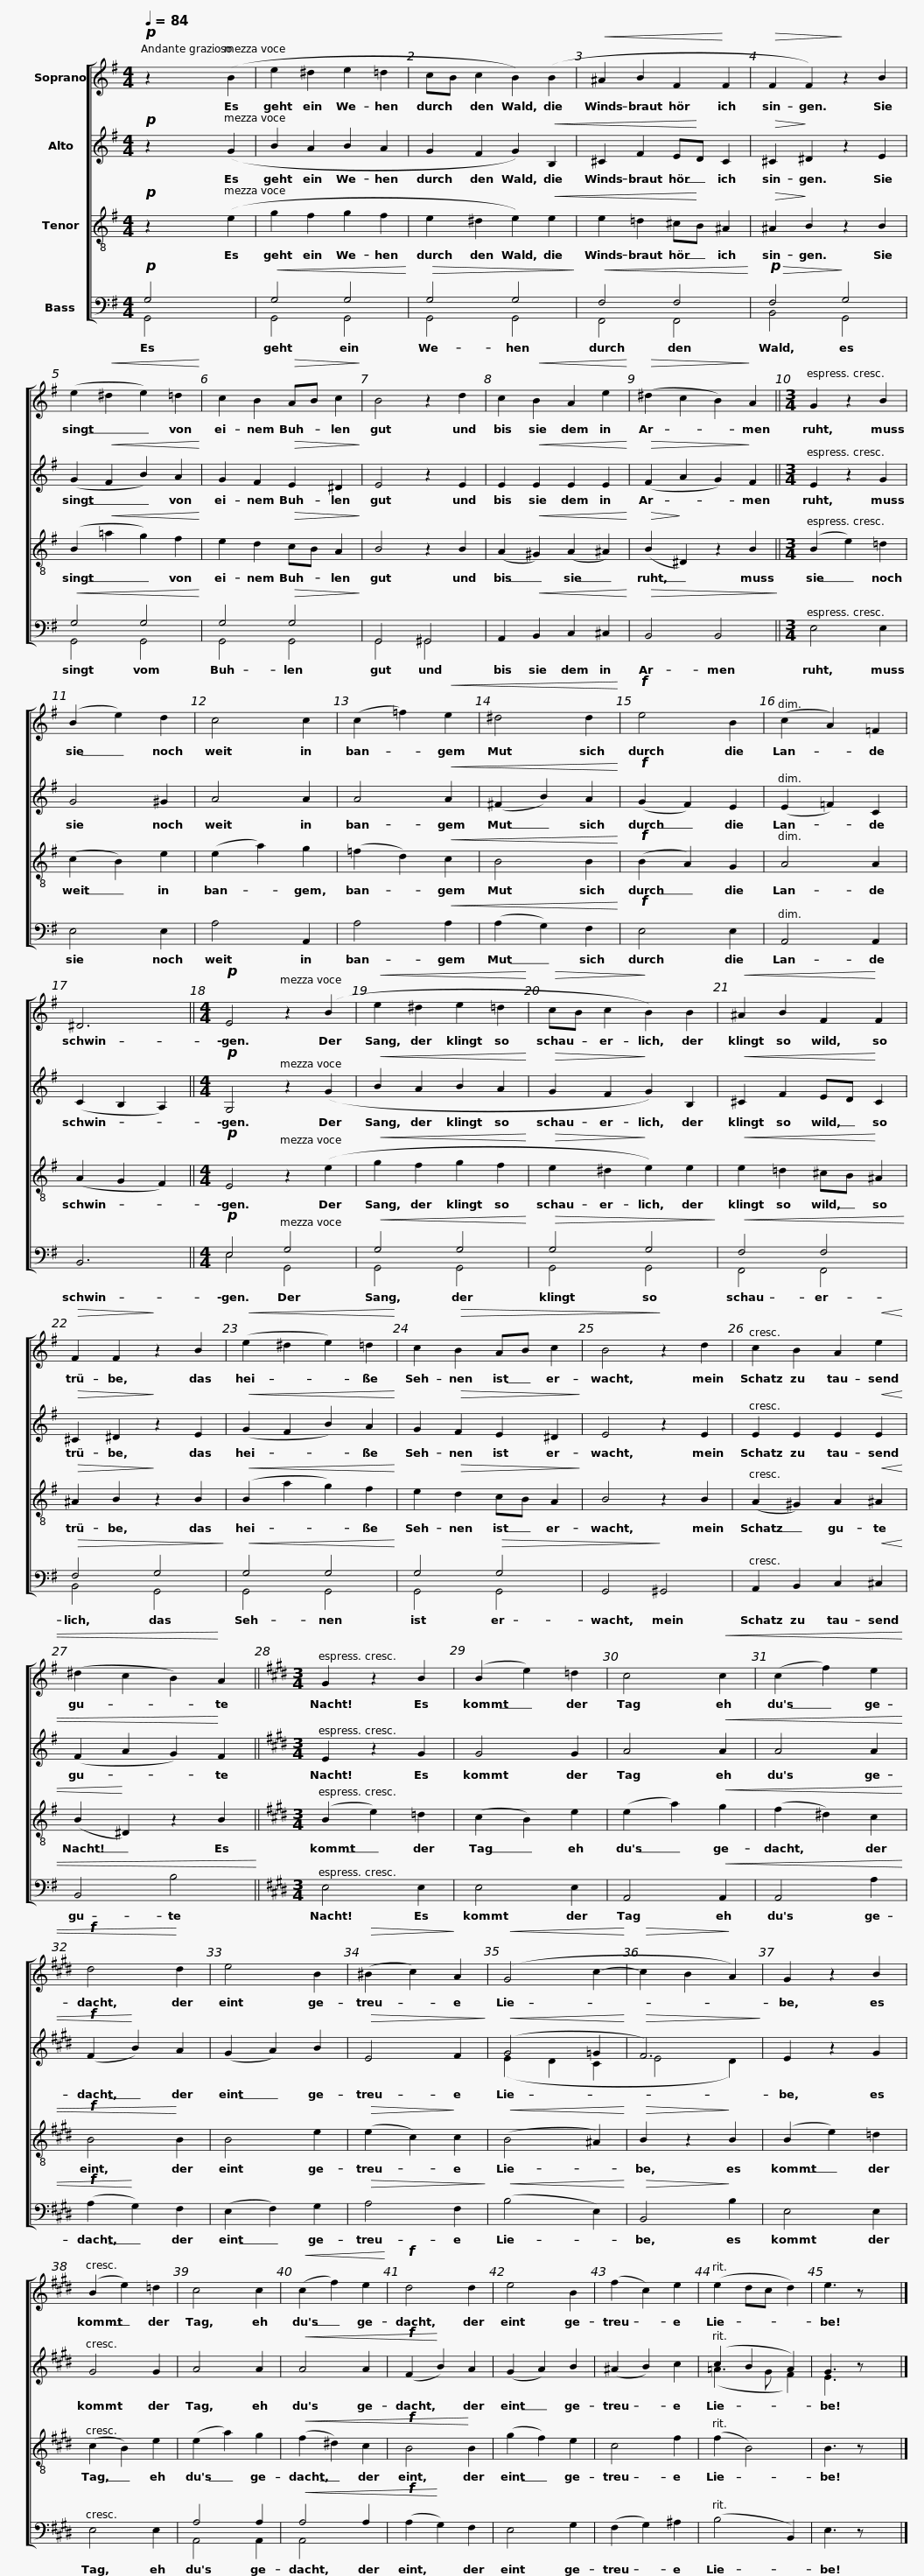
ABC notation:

X:1
%%score [ 1 ( 2 3 ) 4 ( 5 6 ) ]
L:1/8
Q:1/4=84
M:4/4
I:linebreak $
K:G
V:1 treble
V:2 treble
V:3 treble
V:4 treble-8
V:5 bass
V:6 bass
V:1
!p! z2 (B2 | e2 ^d2 e2 =d2 | cB c2 B2) (B2 |!<(! ^A2 B2 F2!<)! F2 |!>(! F2 F2)!>)! z2 B2 |$ %5
 (e2!<(! ^d2 e2) =d2!<)! | c2 B2!>(! AB c2!>)! | B4 z2 d2 | c2!<(! B2 A2 e2!<)! |!>(! (^d2 c2 B2)!>)! A2 ||$ %10
[M:3/4] G2 z2 B2 | (B2 e2) d2 | c4 c2 | (c2 =f2)!<(! e2 | ^d4 d2!<)! | %15
!f! e4 B2 | (c2 A2) =F2 |$ ^D6 ||$[M:4/4]!p! E4 z2 (B2 |!<(! e2 ^d2 e2 =d2!<)! | %20
!>(! cB c2!>)! B2) B2 |!<(! ^A2 B2 F2!<)! F2 |!>(! F2 F2!>)! z2 B2 |$!<(! (e2 ^d2 e2) =d2!<)! | c2!>(! B2 AB c2 | %25
 B4!>)! z2 d2 | c2 B2 A2!<(! e2 | (^d2 c2 B2)!<)! A2 ||$[K:E][M:3/4] G2 z2 B2 | (B2 e2) =d2 | %30
 c4!<(! c2 | (c2 f2) e2 |!f! d4!<)! d2 | e4 B2 |!>(! (^B2 c2)!>)! A2 |$ %35
!<(! (G4 c2-!<)! |!>(! c2 B2!>)! A2) | G2 z2 B2 | (B2 e2) =d2 | c4 c2 |$ %40
!<(! (c2 f2) e2!<)! |!f! d4 d2 | e4 B2 | (f2 c2) e2 | (e2 dc d2) | %45
 e3 z x2 |] %46
V:2
!p! z2 (G2 | B2 A2 B2 A2 | G2 F2 G2)!<(! B,2 | ^C2 F2 E!<)!D C2 |!>(! ^C2!>)! ^D2 z2 E2 |$ %5
 (G2!<(! F2 B2) A2!<)! | G2 F2!>(! E2 ^D2!>)! | E4 z2 E2 | E2!<(! E2 E2 E2!<)! |!>(! (F2 A2 G2)!>)! F2 ||$ %10
[M:3/4] E2 z2 G2 | G4 ^G2 | A4 A2 | A4!<(! A2 | (^F2 B2) A2!<)! | %15
!f! (G2 F2) E2 | (E2 =F2) C2 |$ (C2 B,2 A,2) ||$[M:4/4]!p! G,4 z2 (G2 |!<(! B2 A2 B2 A2!<)! | %20
!>(! G2 F2!>)! G2) B,2 |!<(! ^C2 F2 ED!<)! C2 |!>(! ^C2 ^D2!>)! z2 E2 |$!<(! (G2 F2 B2) A2!<)! | G2!>(! F2 E2 ^D2!>)! | %25
 E4 z2 E2 | E2 E2 E2!<(! E2 | (F2 A2 G2)!<)! F2 ||$[K:E][M:3/4] E2 z2 G2 | G4 G2 | %30
 A4!<(! A2 | A4 A2 |!f! (F2!<)! B2) A2 | (G2 A2) B2 |!>(! E4 F2!>)! |$ %35
!<(! (G4 =G2!<)! |!>(! F6)!>)! | E2 z2 G2 | G4 G2 | A4 A2 |$ %40
!<(! A4 A2 |!f! (F2!<)! B2) A2 | (G2 A2) B2 | (^A2 B2) c2 | (c2 B2 A2) | %45
 G3 z x2 |] %46
V:3
 x4 | x8 | x8 | x8 | x8 |$ %5
 x8 | x8 | x8 | x8 | x8 ||$ %10
[M:3/4] x6 | x6 | x6 | x6 | x6 | %15
 x6 | x6 |$ x6 ||$[M:4/4] x8 | x8 | %20
 x8 | x8 | x8 |$ x8 | x8 | %25
 x8 | x8 | x8 ||$[K:E][M:3/4] x6 | x6 | %30
 x6 | x6 | x6 | x6 | x6 |$ %35
 (E2 D2 C2 | E4 D2) | x6 | x6 | x6 |$ %40
 x6 | x6 | x6 | x6 | (=A3 G F2) | %45
 E3 x3 |] %46
V:4
!p! z2 (e2 | g2 f2 g2 f2 | e2 ^d2 e2)!<(! e2 | e2 =d2 ^c!<)!B ^A2 |!>(! ^A2!>)! B2 z2 B2 |$ %5
 (B2!<(! =a2 g2) f2!<)! | e2 d2!>(! cB A2!>)! | B4 z2 B2 | (A2!<(! ^G2) (A2 ^A2)!<)! |!>(! (B2!>)! ^D2) z2 B2 ||$ %10
[M:3/4] (B2 e2) =d2 | (c2 B2) e2 | (e2 a2) g2 | (=f2 d2)!<(! c2 | B4 B2!<)! | %15
!f! (B2 A2) G2 | A4 A2 |$ (A2 G2 F2) ||$[M:4/4]!p! E4 z2 (e2 |!<(! g2 f2 g2 f2!<)! | %20
!>(! e2 ^d2!>)! e2) e2 |!<(! e2 =d2 ^cB!<)! ^A2 |!>(! ^A2 B2!>)! z2 B2 |$!<(! (B2 a2 g2) f2!<)! | e2!>(! d2 cB A2!>)! | %25
 B4 z2 B2 | (A2 ^G2) A2!<(! ^A2 | (B2!<)! ^D2) z2 B2 ||$[K:E][M:3/4] (B2 e2) =d2 | (c2 B2) e2 | %30
 (e2 a2)!<(! g2 | (f2 ^d2) c2 |!f! B4!<)! B2 | B4 e2 |!>(! (e2 c2)!>)! c2 |$ %35
!<(! (B4 ^A2)!<)! |!>(! B2 z2!>)! B2 | (B2 e2) =d2 | (c2 B2) e2 | (e2 a2) g2 |$ %40
!<(! (f2 ^d2) c2 |!f! B4!<)! B2 | (g2 f2) e2 | c4 f2 | (f2 B4) | %45
 B3 z x2 |] %46
V:5
!p! G,4 |!<(! G,4 G,4!<)! |!>(! G,4 G,4!>)! |!<(! F,4 F,4!<)! |!p!!>(! F,4!>)! G,4 |$ %5
!<(! G,4 G,4!<)! | G,4!>(! G,4!>)! | G,,4 ^G,,4 | A,,2!<(! B,,2 C,2 ^C,2!<)! |!>(! B,,4 B,,4!>)! ||$ %10
[M:3/4] E,4 E,2 | E,4 E,2 | A,4 A,,2 | A,4!<(! A,2 | (A,2 G,2) F,2!<)! | %15
!f! E,4 E,2 | A,,4 A,,2 |$ B,,6 ||$[M:4/4]!p! E,4 G,4 |!<(! G,4 G,4!<)! | %20
!>(! G,4 G,4!>)! |!<(! F,4 F,4!<)! |!>(! F,4 G,4!>)! |$!<(! G,4 G,4!<)! | G,4!>(! G,4 | %25
 G,,4!>)! ^G,,4 | A,,2 B,,2 C,2!<(! ^C,2 | B,,4 B,4!<)! ||$[K:E][M:3/4] E,4 E,2 | E,4 E,2 | %30
 A,,4!<(! A,,2 | A,,4 A,2 |!f! (A,2!<)! G,2) F,2 | (E,2 F,2) G,2 |!>(! A,4 F,2!>)! |$ %35
!<(! (B,4 E,2)!<)! |!>(! B,,4!>)! B,2 | E,4 E,2 | E,4 E,2 | A,4 A,2 |$ %40
!<(! A,4 A,2 |!f! (A,2!<)! G,2) F,2 | E,4 G,2 | (F,2 G,2) ^A,2 | (B,4 B,,2) | %45
 E,3 z x2 |] %46
V:6
 G,,4 | G,,4 G,,4 | G,,4 G,,4 | F,,4 F,,4 | B,,4 G,,4 |$ %5
 G,,4 G,,4 | G,,4 G,,4 | G,,4 ^G,,4 | x8 | x8 ||$ %10
[M:3/4] x6 | x6 | x6 | x6 | x6 | %15
 x6 | x6 |$ x6 ||$[M:4/4] E,4 G,,4 | G,,4 G,,4 | %20
 G,,4 G,,4 | F,,4 F,,4 | B,,4 G,,4 |$ G,,4 G,,4 | G,,4 G,,4 | %25
 x8 | x8 | x8 ||$[K:E][M:3/4] x6 | x6 | %30
 x6 | x6 | x6 | x6 | x6 |$ %35
 x6 | x6 | x6 | x6 | A,,4 A,,2 |$ %40
 A,,4 x2 | x6 | x6 | x6 | x6 | %45
 x6 |] %46
